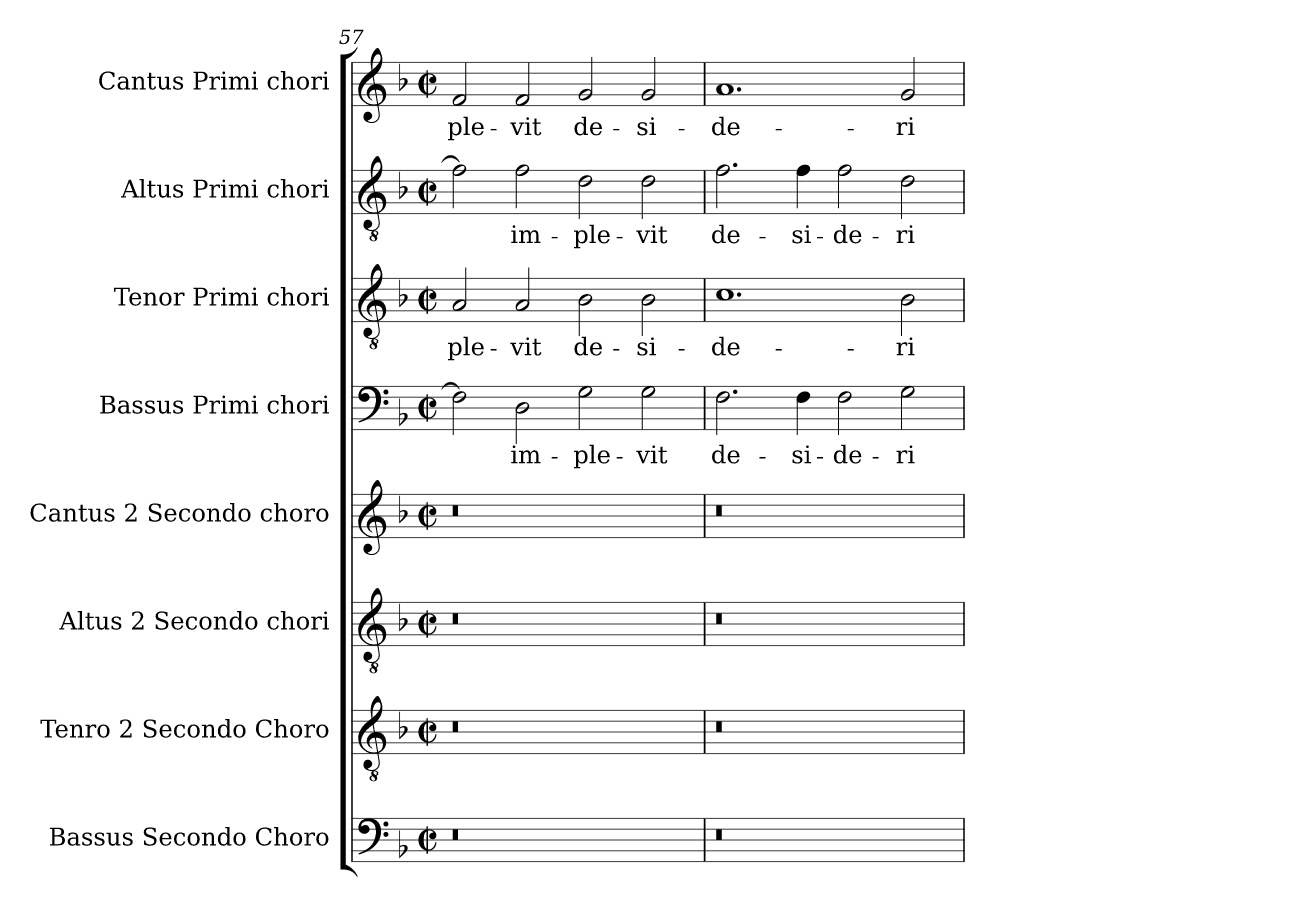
**kern	**kern	**kern	**kern	**kern	**text	**kern	**text	**kern	**text	**kern	**text
*part8	*part7	*part6	*part5	*part4	*part4	*part3	*part3	*part2	*part2	*part1	*part1
*staff8	*staff7	*staff6	*staff5	*staff4	*staff4	*staff3	*staff3	*staff2	*staff2	*staff1	*staff1
*I"Bassus  Secondo Choro	*I"Tenro 2  Secondo Choro	*I"Altus 2  Secondo chori	*I"Cantus 2  Secondo choro	*I"Bassus  Primi chori	*	*I"Tenor  Primi chori	*	*I"Altus  Primi chori	*	*I"Cantus  Primi chori	*
*I'Ch	*I'Ch	*I'Ch	*I'Ch	*I'Ch	*	*I'Ch	*	*I'Ch	*	*I'Ch	*
*clefF4	*clefGv2	*clefGv2	*clefG2	*clefF4	*	*clefGv2	*	*clefGv2	*	*clefG2	*
*k[b-]	*k[b-]	*k[b-]	*k[b-]	*k[b-]	*	*k[b-]	*	*k[b-]	*	*k[b-]	*
*F:	*F:	*F:	*F:	*F:	*	*F:	*	*F:	*	*F:	*
*M2/2	*M2/2	*M2/2	*M2/2	*M2/2	*	*M2/2	*	*M2/2	*	*M2/2	*
*met(c|)	*met(c|)	*met(c|)	*met(c|)	*met(c|)	*	*met(c|)	*	*met(c|)	*	*met(c|)	*
=57	=57	=57	=57	=57	=57	=57	=57	=57	=57	=57	=57
!	!	!	!	!	!	!	!LO:LY:b:cj	!	!	!	!LO:LY:b:cj
0r	0r	0r	0r	2F\]	.	2A/	-ple-	2f\]	.	2f/	-ple-
!	!	!	!	!	!LO:LY:b:cj	!	!LO:LY:b:cj	!	!LO:LY:b:cj	!	!LO:LY:b:cj
.	.	.	.	2D\	im-	2A/	-vit	2f\	im-	2f/	-vit
!	!	!	!	!	!LO:LY:b:cj	!	!LO:LY:b:cj	!	!LO:LY:b:cj	!	!LO:LY:b:cj
.	.	.	.	2G\	-ple-	2B-\	de-	2d\	-ple-	2g/	de-
!	!	!	!	!	!LO:LY:b:cj	!	!LO:LY:b:cj	!	!LO:LY:b:cj	!	!LO:LY:b:cj
.	.	.	.	2G\	-vit	2B-\	-si-	2d\	-vit	2g/	-si-
=58	=58	=58	=58	=58	=58	=58	=58	=58	=58	=58	=58
!	!	!	!	!	!LO:LY:b:cj	!	!LO:LY:b:cj	!	!LO:LY:b:cj	!	!LO:LY:b:cj
0r	0r	0r	0r	2.F\	de-	1.c	-de-	2.f\	de-	1.a	-de-
!	!	!	!	!	!LO:LY:b:cj	!	!	!	!LO:LY:b:cj	!	!
.	.	.	.	4F\	-si-	.	.	4f\	-si-	.	.
!	!	!	!	!	!LO:LY:b:cj	!	!	!	!LO:LY:b:cj	!	!
.	.	.	.	2F\	-de-	.	.	2f\	-de-	.	.
!	!	!	!	!	!LO:LY:b:cj	!	!LO:LY:b:cj	!	!LO:LY:b:cj	!	!LO:LY:b:cj
.	.	.	.	2G\	-ri-	2B-\	-ri-	2d\	-ri-	2g/	-ri-
=	=	=	=	=	=	=	=	=	=	=	=
*-	*-	*-	*-	*-	*-	*-	*-	*-	*-	*-	*-
